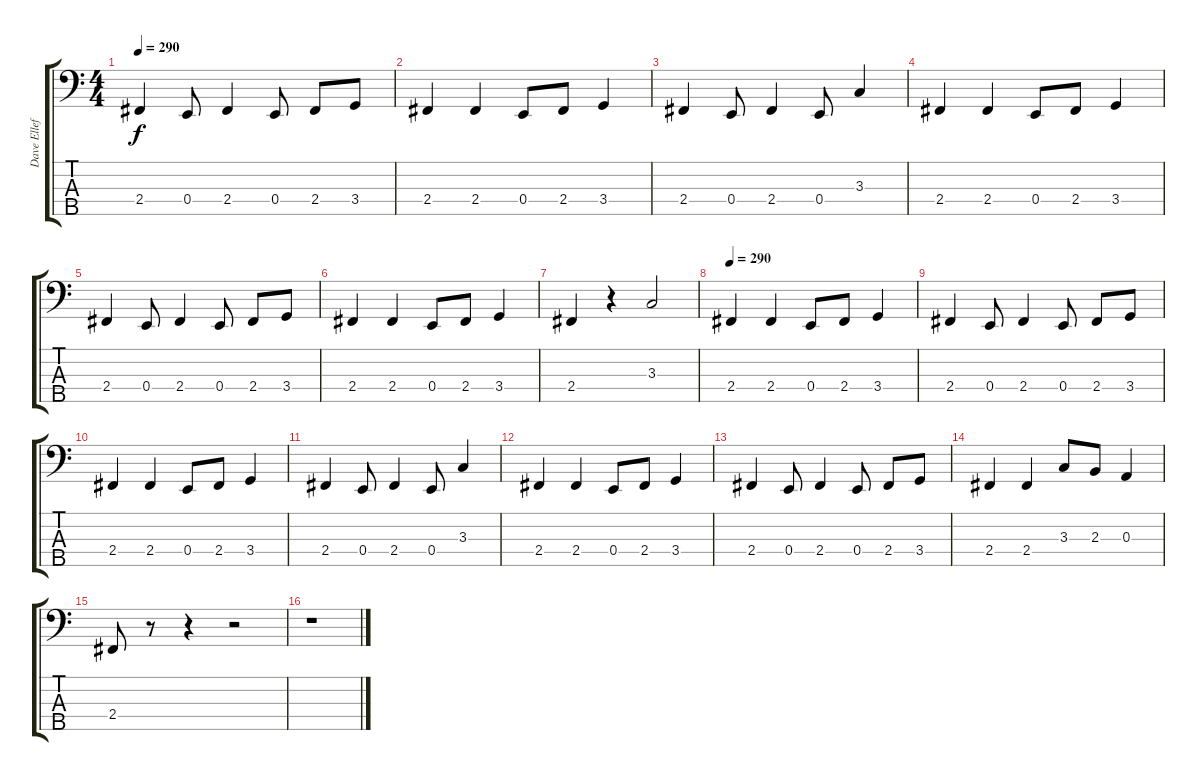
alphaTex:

\track ("Dave Ellefson" "Dave Ellef") {instrument electricbasspick}
\staff {score tabs}
\tuning (G2 D2 A1 E1 B0) {hide}
\ts (4 4)
\tempo 290
\clef f4
\ks c
2.4.4{dy f} 0.4.8 2.4.4 0.4.8 2.4.8 3.4.8 |
2.4.4 2.4.4 0.4.8 2.4.8 3.4.4 |
2.4.4 0.4.8 2.4.4 0.4.8 3.3.4 |
2.4.4 2.4.4 0.4.8 2.4.8 3.4.4 |
2.4.4 0.4.8 2.4.4 0.4.8 2.4.8 3.4.8 |
2.4.4 2.4.4 0.4.8 2.4.8 3.4.4 |
2.4.4 r.4 3.3.2 |
\tempo 280
\tempo 290
2.4.4 2.4.4 0.4.8 2.4.8 3.4.4 |
2.4.4 0.4.8 2.4.4 0.4.8 2.4.8 3.4.8 |
2.4.4 2.4.4 0.4.8 2.4.8 3.4.4 |
2.4.4 0.4.8 2.4.4 0.4.8 3.3.4 |
2.4.4 2.4.4 0.4.8 2.4.8 3.4.4 |
2.4.4 0.4.8 2.4.4 0.4.8 2.4.8 3.4.8 |
2.4.4 2.4.4 3.3.8 2.3.8 0.3.4 |
2.4.8 r.8 r.4 r.2 |
r.1
